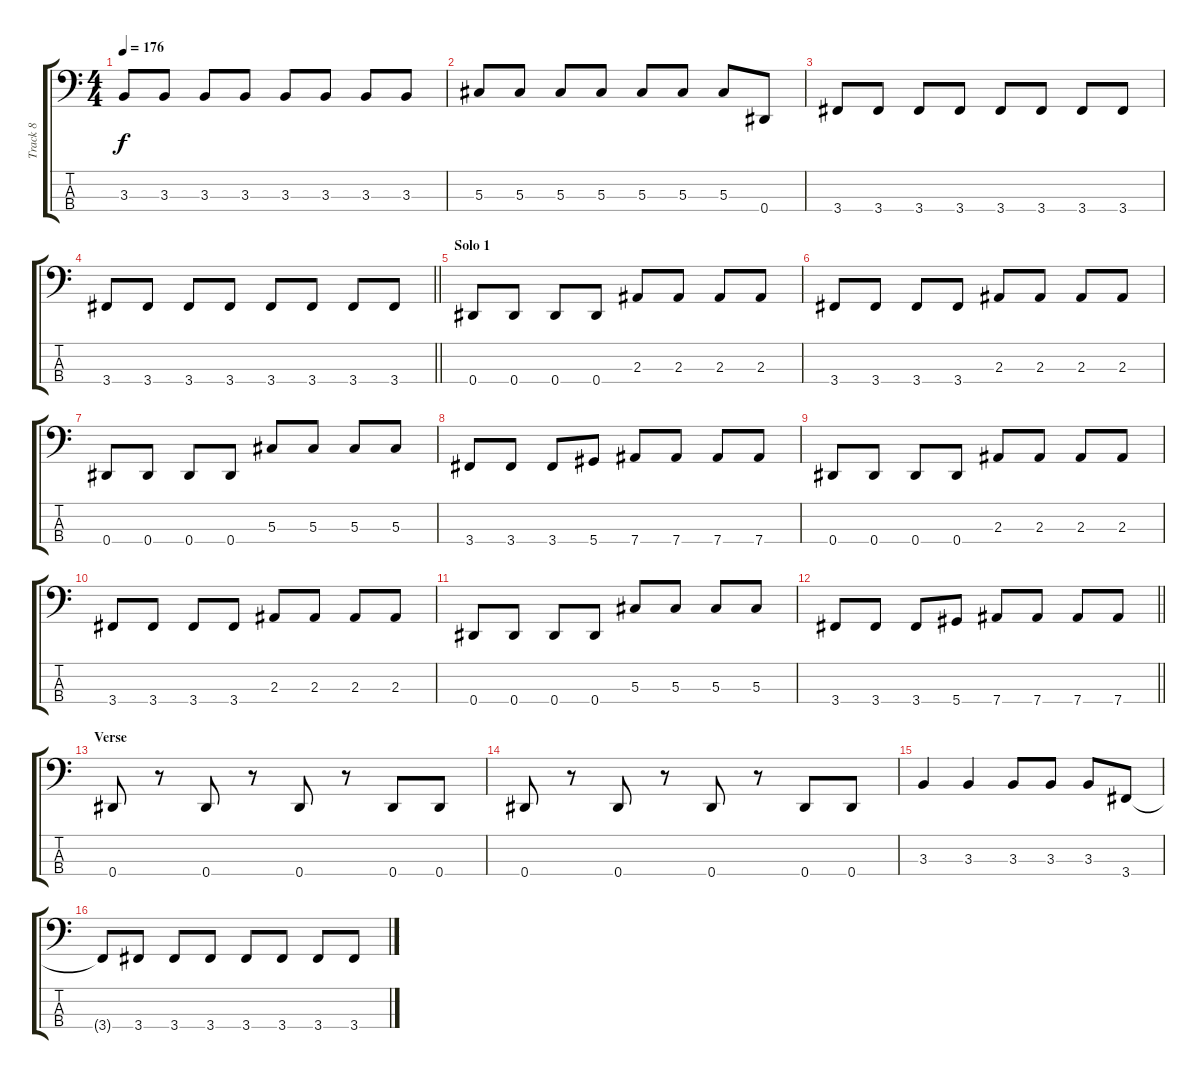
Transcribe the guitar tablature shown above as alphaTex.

\track ("Track 8" "Track 8") {instrument electricbasspick}
\staff {score tabs}
\tuning (Gb2 Db2 Ab1 Eb1) {hide}
\ts (4 4)
\tempo 176
\clef f4
\ks c
3.3.8{dy f} 3.3.8 3.3.8 3.3.8 3.3.8 3.3.8 3.3.8 3.3.8 |
5.3.8 5.3.8 5.3.8 5.3.8 5.3.8 5.3.8 5.3.8 0.4.8 |
3.4.8 3.4.8 3.4.8 3.4.8 3.4.8 3.4.8 3.4.8 3.4.8 |
\barLineRight lightlight
3.4.8 3.4.8 3.4.8 3.4.8 3.4.8 3.4.8 3.4.8 3.4.8 |
\section ("" "Solo 1")
0.4.8 0.4.8 0.4.8 0.4.8 2.3.8 2.3.8 2.3.8 2.3.8 |
3.4.8 3.4.8 3.4.8 3.4.8 2.3.8 2.3.8 2.3.8 2.3.8 |
0.4.8 0.4.8 0.4.8 0.4.8 5.3.8 5.3.8 5.3.8 5.3.8 |
3.4.8 3.4.8 3.4.8 5.4.8 7.4.8 7.4.8 7.4.8 7.4.8 |
0.4.8 0.4.8 0.4.8 0.4.8 2.3.8 2.3.8 2.3.8 2.3.8 |
3.4.8 3.4.8 3.4.8 3.4.8 2.3.8 2.3.8 2.3.8 2.3.8 |
0.4.8 0.4.8 0.4.8 0.4.8 5.3.8 5.3.8 5.3.8 5.3.8 |
\barLineRight lightlight
3.4.8 3.4.8 3.4.8 5.4.8 7.4.8 7.4.8 7.4.8 7.4.8 |
\section ("" "Verse")
0.4.8 r.8 0.4.8 r.8 0.4.8 r.8 0.4.8 0.4.8 |
0.4.8 r.8 0.4.8 r.8 0.4.8 r.8 0.4.8 0.4.8 |
3.3.4 3.3.4 3.3.8 3.3.8 3.3.8 3.4.8 |
3.4{t}.8 3.4.8 3.4.8 3.4.8 3.4.8 3.4.8 3.4.8 3.4.8
